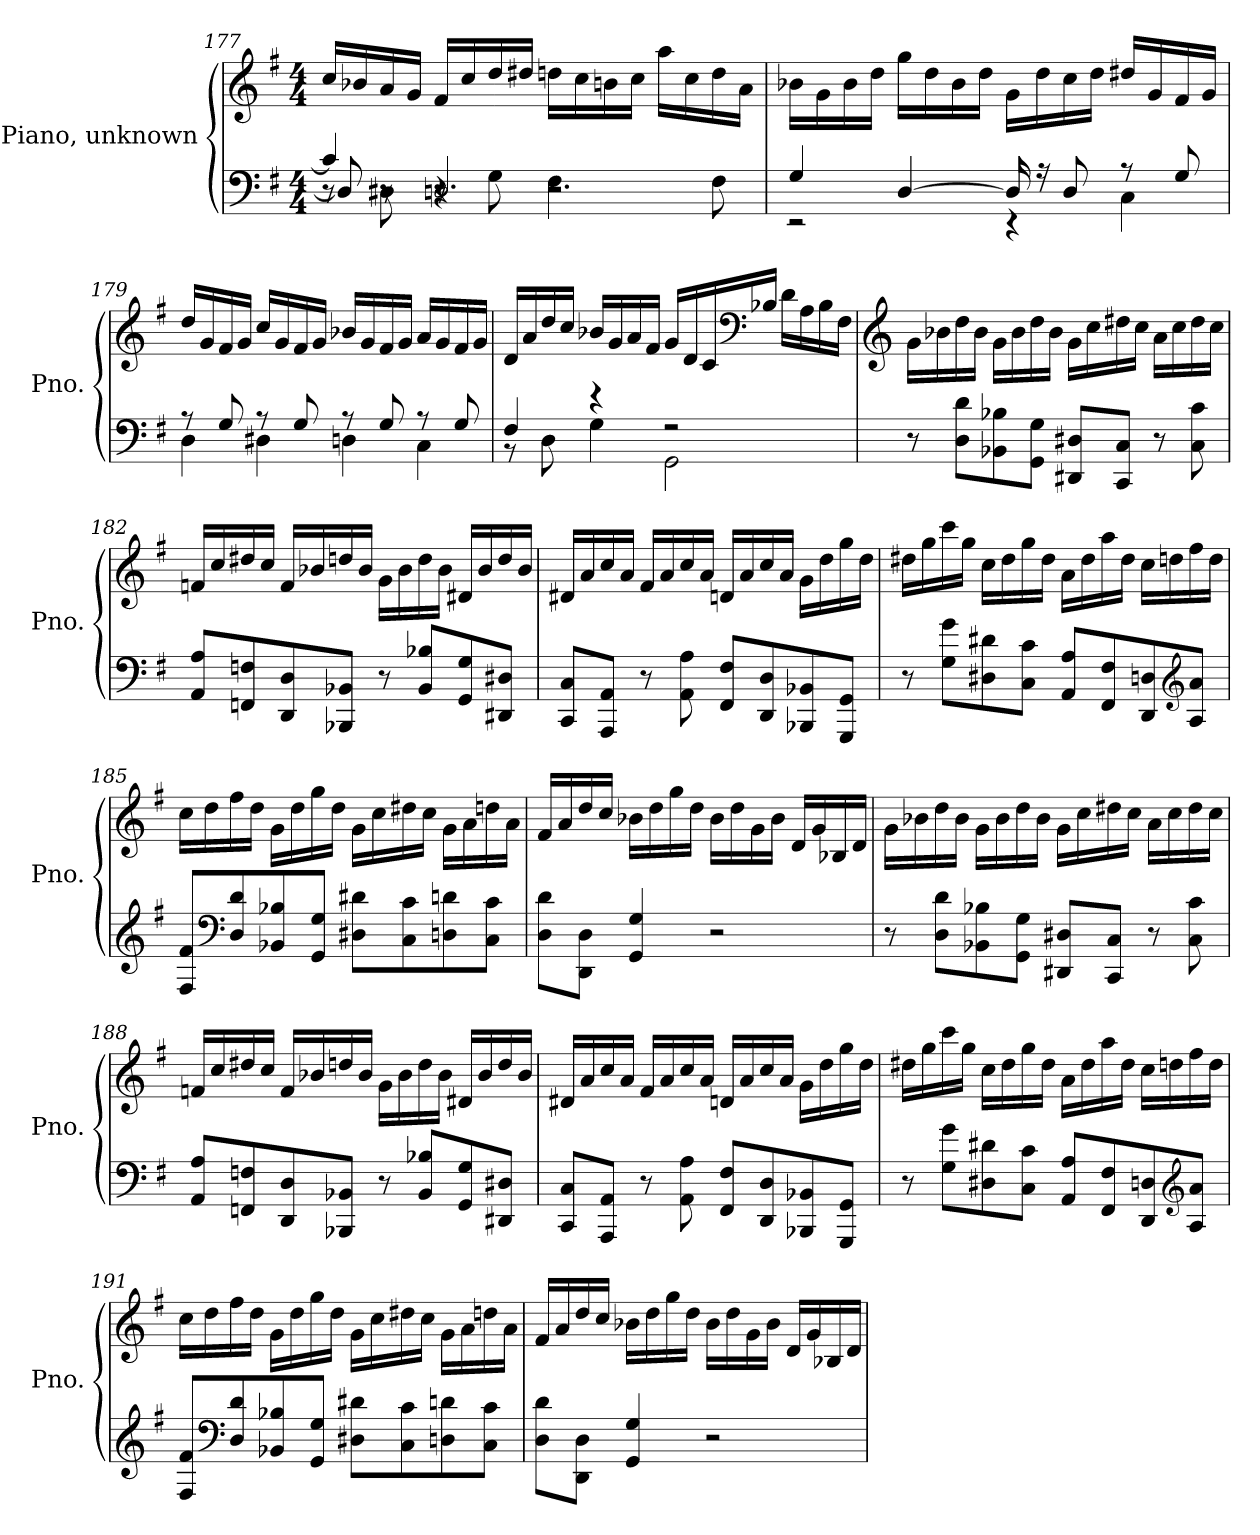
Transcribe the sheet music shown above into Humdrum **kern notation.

**kern	**kern
*part1	*part1
*staff2	*staff1
*I"Piano, unknown	*
*I'Pno.	*
*clefF4	*clefG2
*k[f#]	*k[f#]
*M4/4	*M4/4
=177	=177
*^	*
*	*^	*
4c/]	8r	8D#/]	16cc/LL
.	.	.	16b-X/
.	8D#X\	8r	16a/
.	.	.	16g/JJ
2.Dn/	8r	4r	16f#/LL
.	.	.	16cc/
.	8G\	.	16dd/
.	.	.	16dd#X/JJ
.	4.F#\	2r	16ddn\LL
.	.	.	16cc\
.	.	.	16bn\
.	.	.	16cc\JJ
.	.	.	16aa\LL
.	.	.	16cc\
.	8F#\	.	16dd\
.	.	.	16a\JJ
*	*v	*v	*
!!LO:LB:g=z
=178	=178	=178
4G/	2r	16b-X\LL
.	.	16g\
.	.	16b-\
.	.	16dd\JJ
[4D/	.	16gg\LL
.	.	16dd\
.	.	16b-\
.	.	16dd\JJ
16D/]	4r	16g\LL
16r	.	16dd\
8D/	.	16cc\
.	.	16dd\JJ
8r	4C\	16dd#X/LL
.	.	16g/
8G/	.	16f#/
.	.	16g/JJ
=179	=179	=179
8r	4D\	16dd/LL
.	.	16g/
8G/	.	16f#/
.	.	16g/JJ
8r	4D#X\	16cc/LL
.	.	16g/
8G/	.	16f#/
.	.	16g/JJ
8r	4Dn\	16b-X/LL
.	.	16g/
8G/	.	16f#/
.	.	16g/JJ
8r	4C\	16a/LL
.	.	16g/
8G/	.	16f#/
.	.	16g/JJ
!!LO:LB:g=z
=180	=180	=180
4F#/	8r	16d/LL
.	.	16a/
.	8D\	16dd/
.	.	16cc/JJ
4r	4G\	16b-X/LL
.	.	16g/
.	.	16a/
.	.	16f#/JJ
2r	2GG\	16g/LL
.	.	16d/
.	.	16c/
*	*	*clefF4
.	.	16B-X/JJ
.	.	16d\LL
.	.	16A\
.	.	16B-\
.	.	16F#\JJ
*v	*v	*
=181	=181
*	*clefG2
8r	16g\LL
.	16b-X\
8D\ 8d\L	16dd\
.	16b-\JJ
8BB-X\ 8B-X\	16g\LL
.	16b-\
8GG\ 8G\J	16dd\
.	16b-\JJ
8DD#X/ 8D#X/L	16g\LL
.	16cc\
8CC/ 8C/J	16dd#X\
.	16cc\JJ
8r	16a\LL
.	16cc\
8C\ 8c\	16dd#\
.	16cc\JJ
!!LO:LB:g=z
=182	=182
8AA/ 8A/L	16fn/LL
.	16cc/
8FFn/ 8Fn/	16dd#X/
.	16cc/JJ
8DD/ 8D/	16f/LL
.	16b-X/
8BBB-X/ 8BB-X/J	16ddn/
.	16b-/JJ
8r	16g\LL
.	16b-\
8BB-/ 8B-X/L	16dd\
.	16b-\JJ
8GG/ 8G/	16d#X/LL
.	16b-/
8DD#X/ 8D#X/J	16dd/
.	16b-/JJ
=183	=183
8CC/ 8C/L	16d#X/LL
.	16a/
8AAA/ 8AA/J	16cc/
.	16a/JJ
8r	16f#/LL
.	16a/
8AA\ 8A\	16cc/
.	16a/JJ
8FF#/ 8F#/L	16dn/LL
.	16a/
8DD/ 8D/	16cc/
.	16a/JJ
8BBB-X/ 8BB-X/	16g\LL
.	16dd\
8GGG/ 8GG/J	16gg\
.	16dd\JJ
!!LO:LB:g=z
=184	=184
8r	16dd#X\LL
.	16gg\
8G\ 8g\L	16ccc\
.	16gg\JJ
8D#X\ 8d#X\	16cc\LL
.	16dd#\
8C\ 8c\J	16gg\
.	16dd#\JJ
8AA/ 8A/L	16a\LL
.	16dd#\
8FF#/ 8F#/	16aa\
.	16dd#\JJ
8DD/ 8Dn/	16cc\LL
.	16ddn\
*clefG2	*
8A/ 8a/J	16ff#\
.	16dd\JJ
=185	=185
8F#/ 8f#/L	16cc\LL
.	16dd\
*clefF4	*
8D/ 8d/	16ff#\
.	16dd\JJ
8BB-X/ 8B-X/	16g\LL
.	16dd\
8GG/ 8G/J	16gg\
.	16dd\JJ
8D#X\ 8d#X\L	16g\LL
.	16cc\
8C\ 8c\	16dd#X\
.	16cc\JJ
8Dn\ 8dn\	16g\LL
.	16a\
8C\ 8c\J	16ddn\
.	16a\JJ
!!LO:LB:g=z
=186	=186
8D\ 8d\L	16f#/LL
.	16a/
8DD\ 8D\J	16dd/
.	16cc/JJ
4GG/ 4G/	16b-X\LL
.	16dd\
.	16gg\
.	16dd\JJ
2r	16b-\LL
.	16dd\
.	16g\
.	16b-\JJ
.	16d/LL
.	16g/
.	16B-X/
.	16d/JJ
=187	=187
8r	16g\LL
.	16b-X\
8D\ 8d\L	16dd\
.	16b-\JJ
8BB-X\ 8B-X\	16g\LL
.	16b-\
8GG\ 8G\J	16dd\
.	16b-\JJ
8DD#X/ 8D#X/L	16g\LL
.	16cc\
8CC/ 8C/J	16dd#X\
.	16cc\JJ
8r	16a\LL
.	16cc\
8C\ 8c\	16dd#\
.	16cc\JJ
!!LO:PB:g=z
=188	=188
8AA/ 8A/L	16fn/LL
.	16cc/
8FFn/ 8Fn/	16dd#X/
.	16cc/JJ
8DD/ 8D/	16f/LL
.	16b-X/
8BBB-X/ 8BB-X/J	16ddn/
.	16b-/JJ
8r	16g\LL
.	16b-\
8BB-/ 8B-X/L	16dd\
.	16b-\JJ
8GG/ 8G/	16d#X/LL
.	16b-/
8DD#X/ 8D#X/J	16dd/
.	16b-/JJ
=189	=189
8CC/ 8C/L	16d#X/LL
.	16a/
8AAA/ 8AA/J	16cc/
.	16a/JJ
8r	16f#/LL
.	16a/
8AA\ 8A\	16cc/
.	16a/JJ
8FF#/ 8F#/L	16dn/LL
.	16a/
8DD/ 8D/	16cc/
.	16a/JJ
8BBB-X/ 8BB-X/	16g\LL
.	16dd\
8GGG/ 8GG/J	16gg\
.	16dd\JJ
!!LO:LB:g=z
=190	=190
8r	16dd#X\LL
.	16gg\
8G\ 8g\L	16ccc\
.	16gg\JJ
8D#X\ 8d#X\	16cc\LL
.	16dd#\
8C\ 8c\J	16gg\
.	16dd#\JJ
8AA/ 8A/L	16a\LL
.	16dd#\
8FF#/ 8F#/	16aa\
.	16dd#\JJ
8DD/ 8Dn/	16cc\LL
.	16ddn\
*clefG2	*
8A/ 8a/J	16ff#\
.	16dd\JJ
=191	=191
8F#/ 8f#/L	16cc\LL
.	16dd\
*clefF4	*
8D/ 8d/	16ff#\
.	16dd\JJ
8BB-X/ 8B-X/	16g\LL
.	16dd\
8GG/ 8G/J	16gg\
.	16dd\JJ
8D#X\ 8d#X\L	16g\LL
.	16cc\
8C\ 8c\	16dd#X\
.	16cc\JJ
8Dn\ 8dn\	16g\LL
.	16a\
8C\ 8c\J	16ddn\
.	16a\JJ
!!LO:LB:g=z
=192	=192
8D\ 8d\L	16f#/LL
.	16a/
8DD\ 8D\J	16dd/
.	16cc/JJ
4GG/ 4G/	16b-X\LL
.	16dd\
.	16gg\
.	16dd\JJ
2r	16b-\LL
.	16dd\
.	16g\
.	16b-\JJ
.	16d/LL
.	16g/
.	16B-X/
.	16d/JJ
=	=
*-	*-
